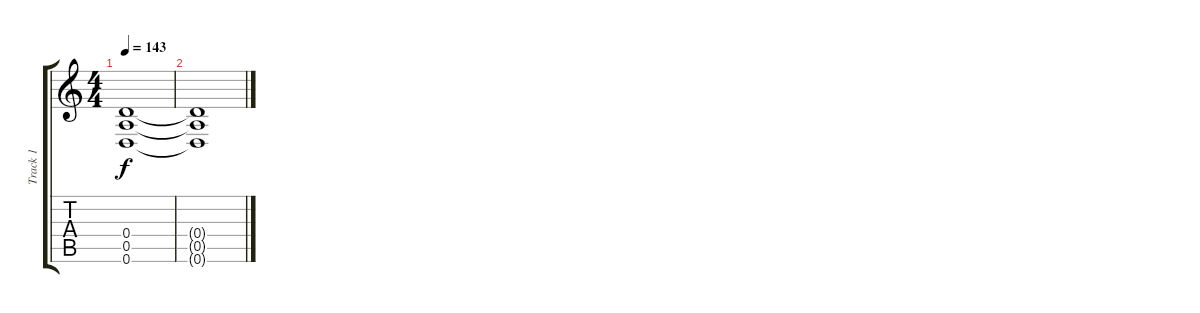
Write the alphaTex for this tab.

\track ("Track 1" "Track 1") {instrument distortionguitar}
\staff {score tabs}
\tuning (E4 B3 G3 D3 A2 D2) {hide}
\ts (4 4)
\tempo 143
\clef g2
\ks c
(0.4{t} 0.5{t} 0.6{t}).1{dy f} |
(0.4{t} 0.5{t} 0.6{t}).1
